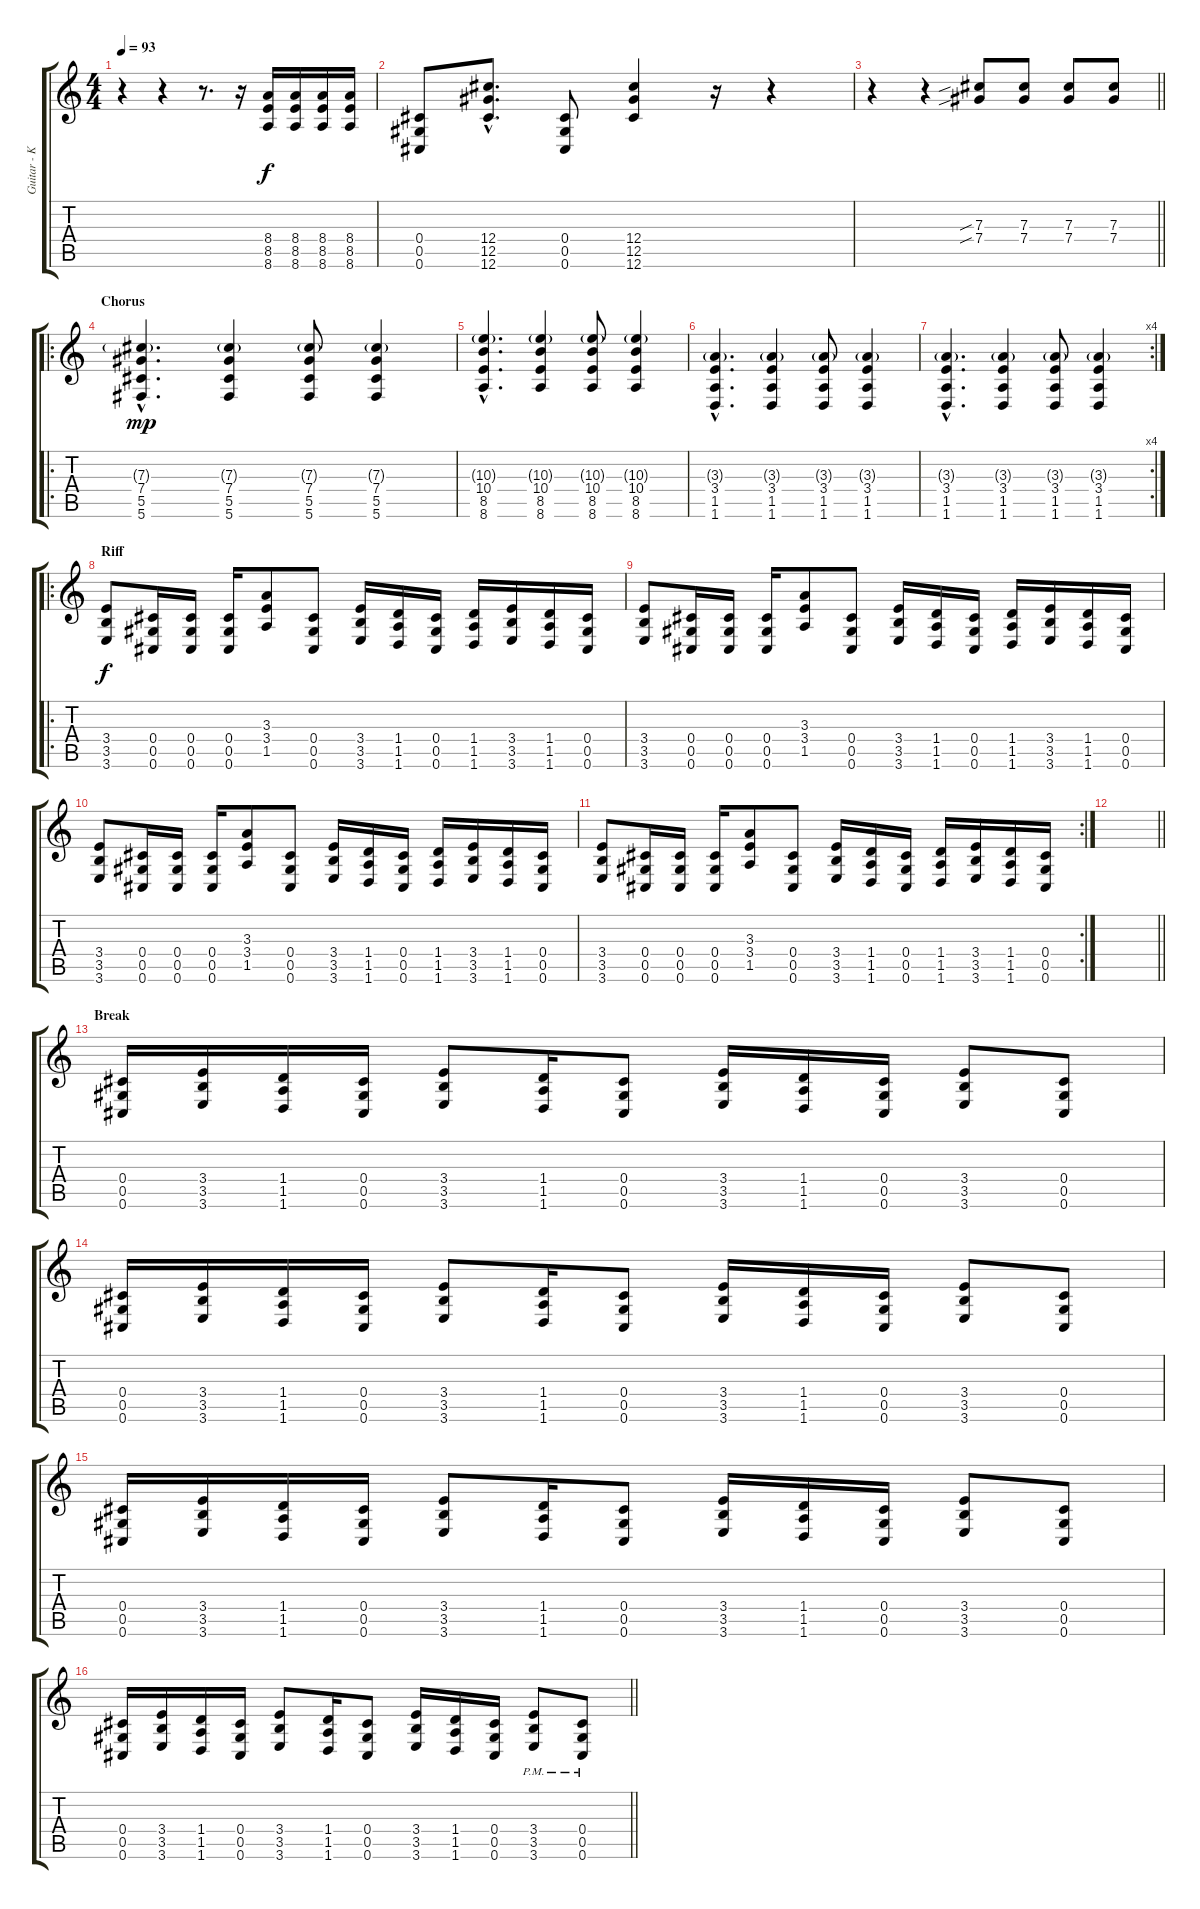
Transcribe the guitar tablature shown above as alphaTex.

\track ("Guitar - Kaoru" "Guitar - K") {instrument distortionguitar}
\staff {score tabs}
\tuning (Eb4 Bb3 Gb3 Db3 Ab2 Db2) {hide}
\ts (4 4)
\tempo 93
\clef g2
\ks c
r.4{dy f} r.4 r.8{d} r.16 (8.4 8.5 8.6).16 (8.4 8.5 8.6).16 (8.4 8.5 8.6).16 (8.4 8.5 8.6).16 |
(0.4 0.5 0.6).8 (12.4{hac} 12.5{hac} 12.6{hac}).8{d} (0.4 0.5 0.6).8 (12.4 12.5 12.6).4 r.16 r.4 |
\barLineRight lightlight
r.4 r.4 (7.3{sib} 7.4{sib}).8 (7.3 7.4).8 (7.3 7.4).8 (7.3 7.4).8 |
\ro
\section ("" "Chorus")
(7.3{g hac} 7.4{hac} 5.5{hac} 5.6{hac}).4{d dy mp} (7.3{g} 7.4 5.5 5.6).4 (7.3{g} 7.4 5.5 5.6).8 (7.3{g} 7.4 5.5 5.6).4 |
(10.3{g hac} 10.4{hac} 8.5{hac} 8.6{hac}).4{d} (10.3{g} 10.4 8.5 8.6).4 (10.3{g} 10.4 8.5 8.6).8 (10.3{g} 10.4 8.5 8.6).4 |
(3.3{g hac} 3.4{hac} 1.5{hac} 1.6{hac}).4{d} (3.3{g} 3.4 1.5 1.6).4 (3.3{g} 3.4 1.5 1.6).8 (3.3{g} 3.4 1.5 1.6).4 |
\rc 4
(3.3{g hac} 3.4{hac} 1.5{hac} 1.6{hac}).4{d} (3.3{g} 3.4 1.5 1.6).4 (3.3{g} 3.4 1.5 1.6).8 (3.3{g} 3.4 1.5 1.6).4 |
\ro
\section ("" "Riff")
(3.4 3.5 3.6).8{dy f} (0.4 0.5 0.6).16 (0.4 0.5 0.6).16 (0.4 0.5 0.6).16 (3.3 3.4 1.5).8 (0.4 0.5 0.6).8 (3.4 3.5 3.6).16 (1.4 1.5 1.6).16 (0.4 0.5 0.6).16 (1.4 1.5 1.6).16 (3.4 3.5 3.6).16 (1.4 1.5 1.6).16 (0.4 0.5 0.6).16 |
(3.4 3.5 3.6).8 (0.4 0.5 0.6).16 (0.4 0.5 0.6).16 (0.4 0.5 0.6).16 (3.3 3.4 1.5).8 (0.4 0.5 0.6).8 (3.4 3.5 3.6).16 (1.4 1.5 1.6).16 (0.4 0.5 0.6).16 (1.4 1.5 1.6).16 (3.4 3.5 3.6).16 (1.4 1.5 1.6).16 (0.4 0.5 0.6).16 |
(3.4 3.5 3.6).8 (0.4 0.5 0.6).16 (0.4 0.5 0.6).16 (0.4 0.5 0.6).16 (3.3 3.4 1.5).8 (0.4 0.5 0.6).8 (3.4 3.5 3.6).16 (1.4 1.5 1.6).16 (0.4 0.5 0.6).16 (1.4 1.5 1.6).16 (3.4 3.5 3.6).16 (1.4 1.5 1.6).16 (0.4 0.5 0.6).16 |
\rc 2
(3.4 3.5 3.6).8 (0.4 0.5 0.6).16 (0.4 0.5 0.6).16 (0.4 0.5 0.6).16 (3.3 3.4 1.5).8 (0.4 0.5 0.6).8 (3.4 3.5 3.6).16 (1.4 1.5 1.6).16 (0.4 0.5 0.6).16 (1.4 1.5 1.6).16 (3.4 3.5 3.6).16 (1.4 1.5 1.6).16 (0.4 0.5 0.6).16 |
\barLineRight lightlight
|
\section ("" "Break")
(0.4 0.5 0.6).16 (3.4 3.5 3.6).16 (1.4 1.5 1.6).16 (0.4 0.5 0.6).16 (3.4 3.5 3.6).8 (1.4 1.5 1.6).16 (0.4 0.5 0.6).8 (3.4 3.5 3.6).16 (1.4 1.5 1.6).16 (0.4 0.5 0.6).16 (3.4 3.5 3.6).8 (0.4 0.5 0.6).8 |
(0.4 0.5 0.6).16 (3.4 3.5 3.6).16 (1.4 1.5 1.6).16 (0.4 0.5 0.6).16 (3.4 3.5 3.6).8 (1.4 1.5 1.6).16 (0.4 0.5 0.6).8 (3.4 3.5 3.6).16 (1.4 1.5 1.6).16 (0.4 0.5 0.6).16 (3.4 3.5 3.6).8 (0.4 0.5 0.6).8 |
(0.4 0.5 0.6).16 (3.4 3.5 3.6).16 (1.4 1.5 1.6).16 (0.4 0.5 0.6).16 (3.4 3.5 3.6).8 (1.4 1.5 1.6).16 (0.4 0.5 0.6).8 (3.4 3.5 3.6).16 (1.4 1.5 1.6).16 (0.4 0.5 0.6).16 (3.4 3.5 3.6).8 (0.4 0.5 0.6).8 |
\barLineRight lightlight
(0.4 0.5 0.6).16 (3.4 3.5 3.6).16 (1.4 1.5 1.6).16 (0.4 0.5 0.6).16 (3.4 3.5 3.6).8 (1.4 1.5 1.6).16 (0.4 0.5 0.6).8 (3.4 3.5 3.6).16 (1.4 1.5 1.6).16 (0.4 0.5 0.6).16 (3.4{pm} 3.5{pm} 3.6{pm}).8 (0.4{pm} 0.5{pm} 0.6{pm}).8
